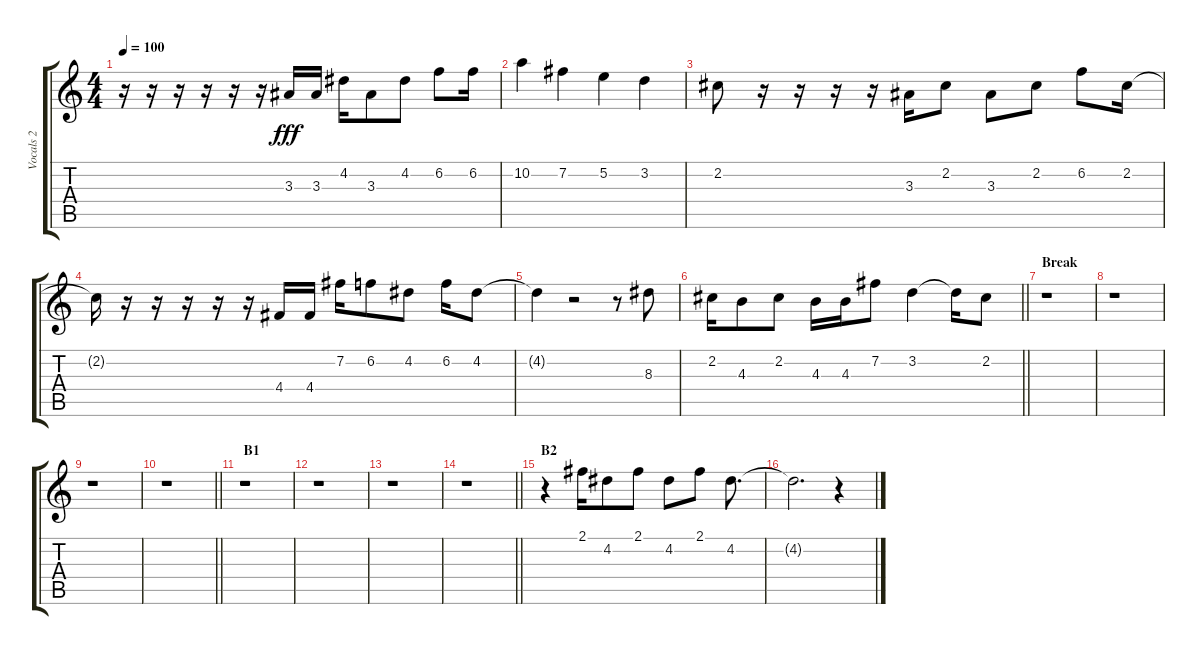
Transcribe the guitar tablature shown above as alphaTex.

\track ("Vocals 2" "Vocals 2") {instrument overdrivenguitar}
\staff {score tabs}
\tuning (E4 B3 G3 D3 A2 E2) {hide}
\ts (4 4)
\tempo 100
\clef g2
\ks c
r.16{dy fff} r.16 r.16 r.16 r.16 r.16 3.3.16 3.3.16 4.2.16 3.3.8 4.2.8 6.2.8 6.2.16 |
10.2.4 7.2.4 5.2.4 3.2.4 |
2.2.8 r.16 r.16 r.16 r.16 3.3.16 2.2.8 3.3.8 2.2.8 6.2.8 2.2.16 |
2.2{t}.16 r.16 r.16 r.16 r.16 r.16 4.4.16 4.4.16 7.2.16 6.2.8 4.2.8 6.2.16 4.2.8 |
4.2{t}.4 r.2 r.8 8.3.8 |
\barLineRight lightlight
2.2.16 4.3.8 2.2.8 4.3.16 4.3.16 7.2.8 3.2.4 3.2{t}.16 2.2.8 |
\section ("" "Break")
r.1 |
r.1 |
r.1 |
\barLineRight lightlight
r.1 |
\section ("" " B1")
r.1 |
r.1 |
r.1 |
\barLineRight lightlight
r.1 |
\section ("" "B2")
r.4 2.1.16 4.2.8 2.1.8 4.2.8 2.1.8 4.2.8{d} |
4.2{t}.2{d} r.4
